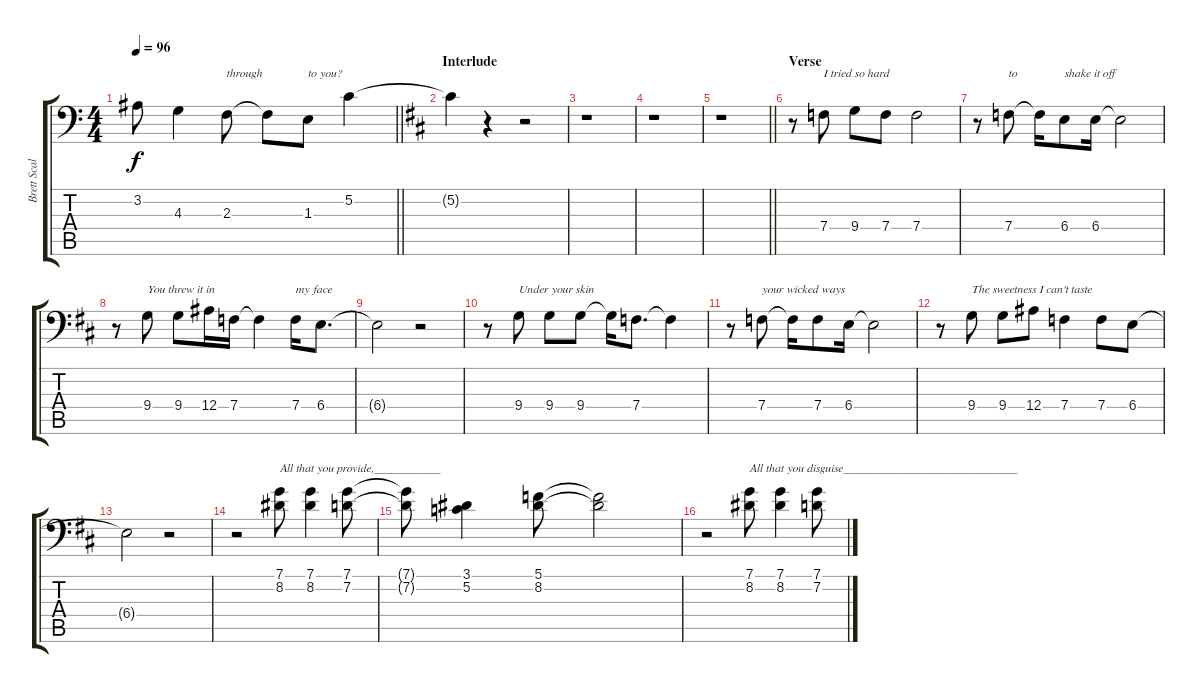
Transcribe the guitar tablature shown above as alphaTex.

\track ("Brett Scallions (Vocals)" "Brett Scal") {instrument violin}
\staff {score tabs}
\tuning (C4 G3 Eb3 Bb2 F2 Bb1) {hide}
\ts (4 4)
\tempo 96
\clef f4
\barLineRight lightlight
\ks c
3.2{t}.8{dy f} 4.3.4 2.3.8{txt "through"} 2.3{t}.8 1.3.8{txt "to you?"} 5.2.4 |
\section ("" "Interlude")
\ks d
5.2{t}.4 r.4 r.2 |
r.1 |
r.1 |
\barLineRight lightlight
r.1 |
\section ("" "Verse")
r.8 7.4.8{txt "I tried so hard" beam Down} 9.4.8{beam Down} 7.4.8{beam Down} 7.4.2{beam Down} |
r.8 7.4.8{txt "to" beam Down} 7.4{t}.16{beam Down} 6.4.8{txt "shake it off" beam Down} 6.4.16{beam Down} 6.4{t}.2{beam Down} |
r.8 9.4.8{txt "You threw it in"} 9.4.8 12.4.16 7.4.16 7.4{t}.4 7.4.16{txt "my face"} 6.4.8{d} |
6.4{t}.2 r.2 |
r.8 9.4.8{txt "Under your skin"} 9.4.8 9.4.8 9.4{t}.16 7.4.8{d} 7.4{t}.4 |
r.8 7.4.8{txt "your wicked ways"} 7.4{t}.16 7.4.8 6.4.16 6.4{t}.2 |
r.8 9.4.8{txt "The sweetness I can't taste"} 9.4.8 12.4.8 7.4.4 7.4.8 6.4.8 |
6.4{t}.2 r.2 |
r.2 (7.1 8.2).8{txt "All that you provide,___________"} (7.1 8.2).4 (7.1 7.2).8 |
(7.1{t} 7.2{t}).8 (3.1 5.2).4 (5.1 8.2).8 (5.1{t} 8.2{t}).2 |
r.2 (7.1 8.2).8{txt "All that you disguise_____________________________"} (7.1 8.2).4 (7.1 7.2).8
